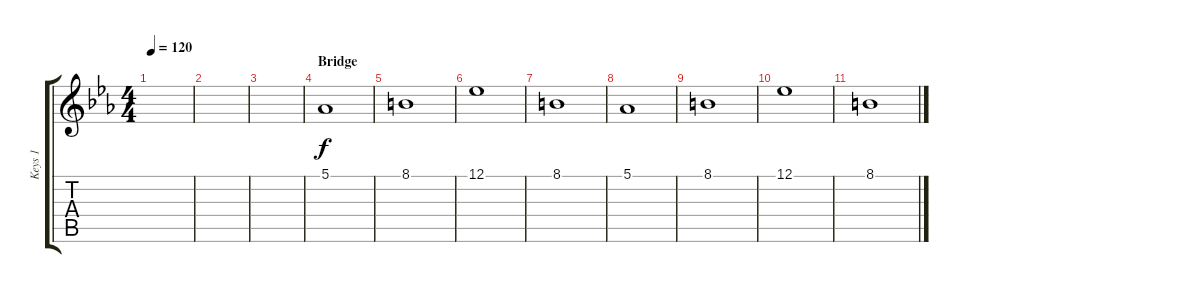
\track ("Keys 1" "Keys 1") {instrument pad2warm}
\staff {score tabs}
\tuning (Eb4 Bb3 Gb3 Db3 Ab2 Db2) {hide}
\ts (4 4)
\tempo 120
\clef g2
\ks eb
|
|
|
\section ("" "Bridge")
5.1.1 |
8.1.1 |
12.1.1 |
8.1.1 |
5.1.1 |
8.1.1 |
12.1.1 |
8.1.1
